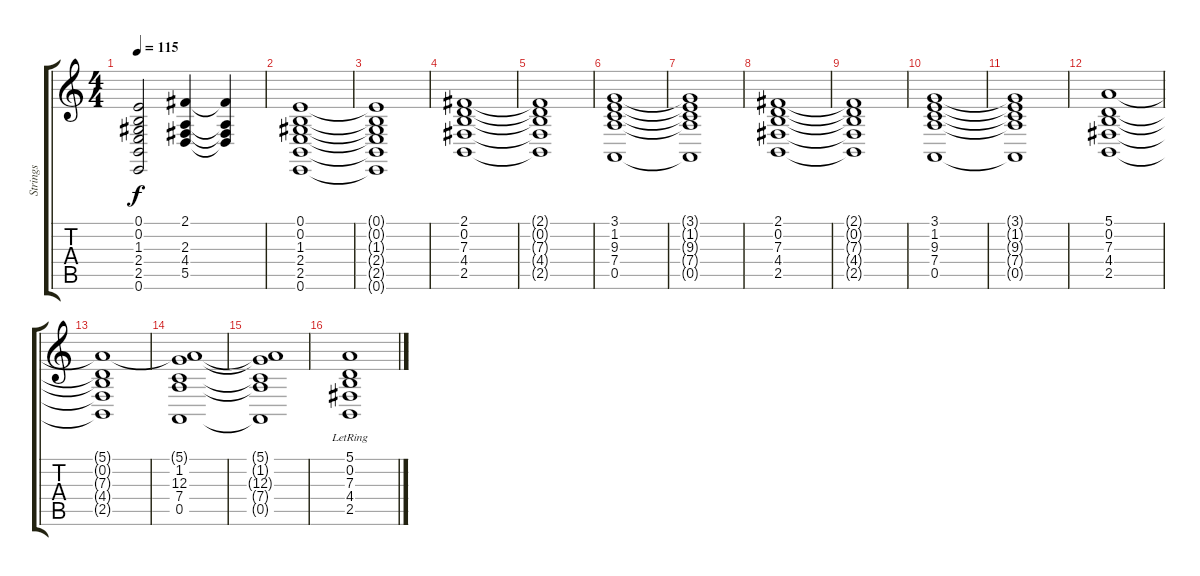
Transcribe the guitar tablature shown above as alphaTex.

\track ("Strings" "Strings") {instrument synthstrings1}
\staff {score tabs}
\tuning (E4 B3 G3 D3 A2 E2) {hide}
\ts (4 4)
\tempo 115
\clef g2
\ks c
(0.1{t} 0.2{t} 1.3{t} 2.4{t} 2.5{t} 0.6{t}).2{dy f} (2.1 2.3 4.4 5.5).4 (2.1{t} 2.3{t} 4.4{t} 5.5{t}).4 |
(0.1 0.2 1.3 2.4 2.5 0.6).1 |
(0.1{t} 0.2{t} 1.3{t} 2.4{t} 2.5{t} 0.6{t}).1 |
(2.1 0.2 7.3 4.4 2.5).1 |
(2.1{t} 0.2{t} 7.3{t} 4.4{t} 2.5{t}).1 |
(3.1 1.2 9.3 7.4 0.5).1 |
(3.1{t} 1.2{t} 9.3{t} 7.4{t} 0.5{t}).1 |
(2.1 0.2 7.3 4.4 2.5).1 |
(2.1{t} 0.2{t} 7.3{t} 4.4{t} 2.5{t}).1 |
(3.1 1.2 9.3 7.4 0.5).1 |
(3.1{t} 1.2{t} 9.3{t} 7.4{t} 0.5{t}).1 |
(5.1 0.2 7.3 4.4 2.5).1 |
(5.1{t} 0.2{t} 7.3{t} 4.4{t} 2.5{t}).1 |
(5.1{t} 1.2 12.3 7.4 0.5).1 |
(5.1{t} 1.2{t} 12.3{t} 7.4{t} 0.5{t}).1 |
(5.1{lr} 0.2 7.3 4.4 2.5).1
